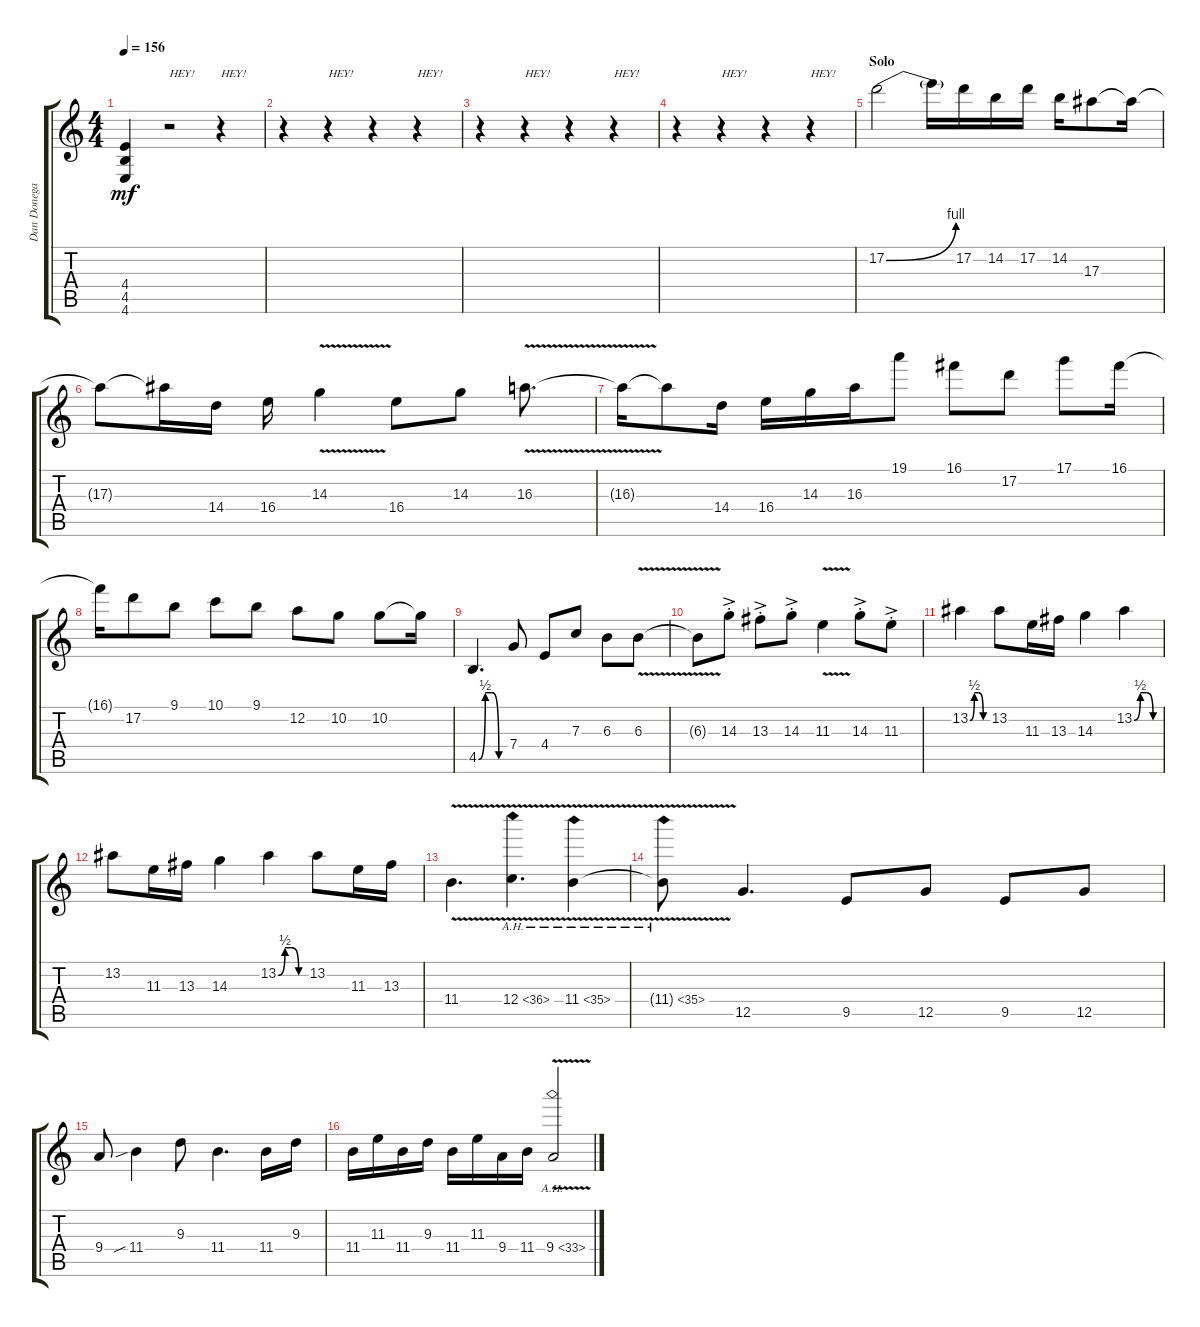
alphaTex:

\track ("Dan Donegan" "Dan Donega") {instrument distortionguitar}
\staff {score tabs}
\tuning (D4 A3 F3 C3 G2 C2) {hide}
\ts (4 4)
\tempo 156
\clef g2
\ks c
(4.4{t} 4.5{t} 4.6{t}).4{dy mf} r.2{txt "HEY!"} r.4{txt "HEY!"} |
r.4 r.4{txt "HEY!"} r.4 r.4{txt "HEY!"} |
r.4 r.4{txt "HEY!"} r.4 r.4{txt "HEY!"} |
r.4 r.4{txt "HEY!"} r.4 r.4{txt "HEY!"} |
\section ("" "Solo")
17.2{be (bend 0 0 60 4)}.2 17.2{t}.16 17.2.16 14.2.16 17.2.16 14.2.16 17.3.8 17.3{t}.16 |
17.3{t}.8 17.3{t}.16 14.4.16 16.4.16 14.3{v}.4 16.4.8 14.3.8 16.3{v}.8{d} |
16.3{t}.16 16.3{t}.8 14.4.16 16.4.16 14.3.16 16.3.16 19.1.8 16.1.8 17.2.8 17.1.8 16.1.16 |
16.1{t}.16 17.2.8 9.1.8 10.1.8 9.1.8 12.2.8 10.2.8 10.2.8 10.2{t}.16 |
4.5{be (custom 0 0 15 2 30 2 45 0 60 0)}.4{d} 7.4.8 4.4.8 7.3.8 6.3.8 6.3{v}.8 |
6.3{v t}.8 14.3{ac st}.8 13.3{ac st}.8 14.3{ac st}.8 11.3{v}.4 14.3{ac st}.8 11.3{ac st}.8 |
13.2{be (custom 0 0 15 2 30 2 45 0 60 0)}.4 13.2.8 11.3.16 13.3.16 14.3.4 13.2{be (custom 0 0 15 2 30 2 45 0 60 0)}.4 |
13.2.8 11.3.16 13.3.16 14.3.4 13.2{be (custom 0 0 15 2 30 2 45 0 60 0)}.4 13.2.8 11.3.16 13.3.16 |
11.4{v}.4{d} 12.4{ah 24 v}.4{d} 11.4{ah 24 v}.4 |
11.4{ah 24 t}.8 12.5.4{d} 9.5.8 12.5.8 9.5.8 12.5.8 |
9.4.8 11.4{sib}.4 9.3.8 11.4.4{d} 11.4.16 9.3.16 |
11.4.16 11.3.16 11.4.16 9.3.16 11.4.16 11.3.16 9.4.16 11.4.16 9.4{ah 24 v}.2
